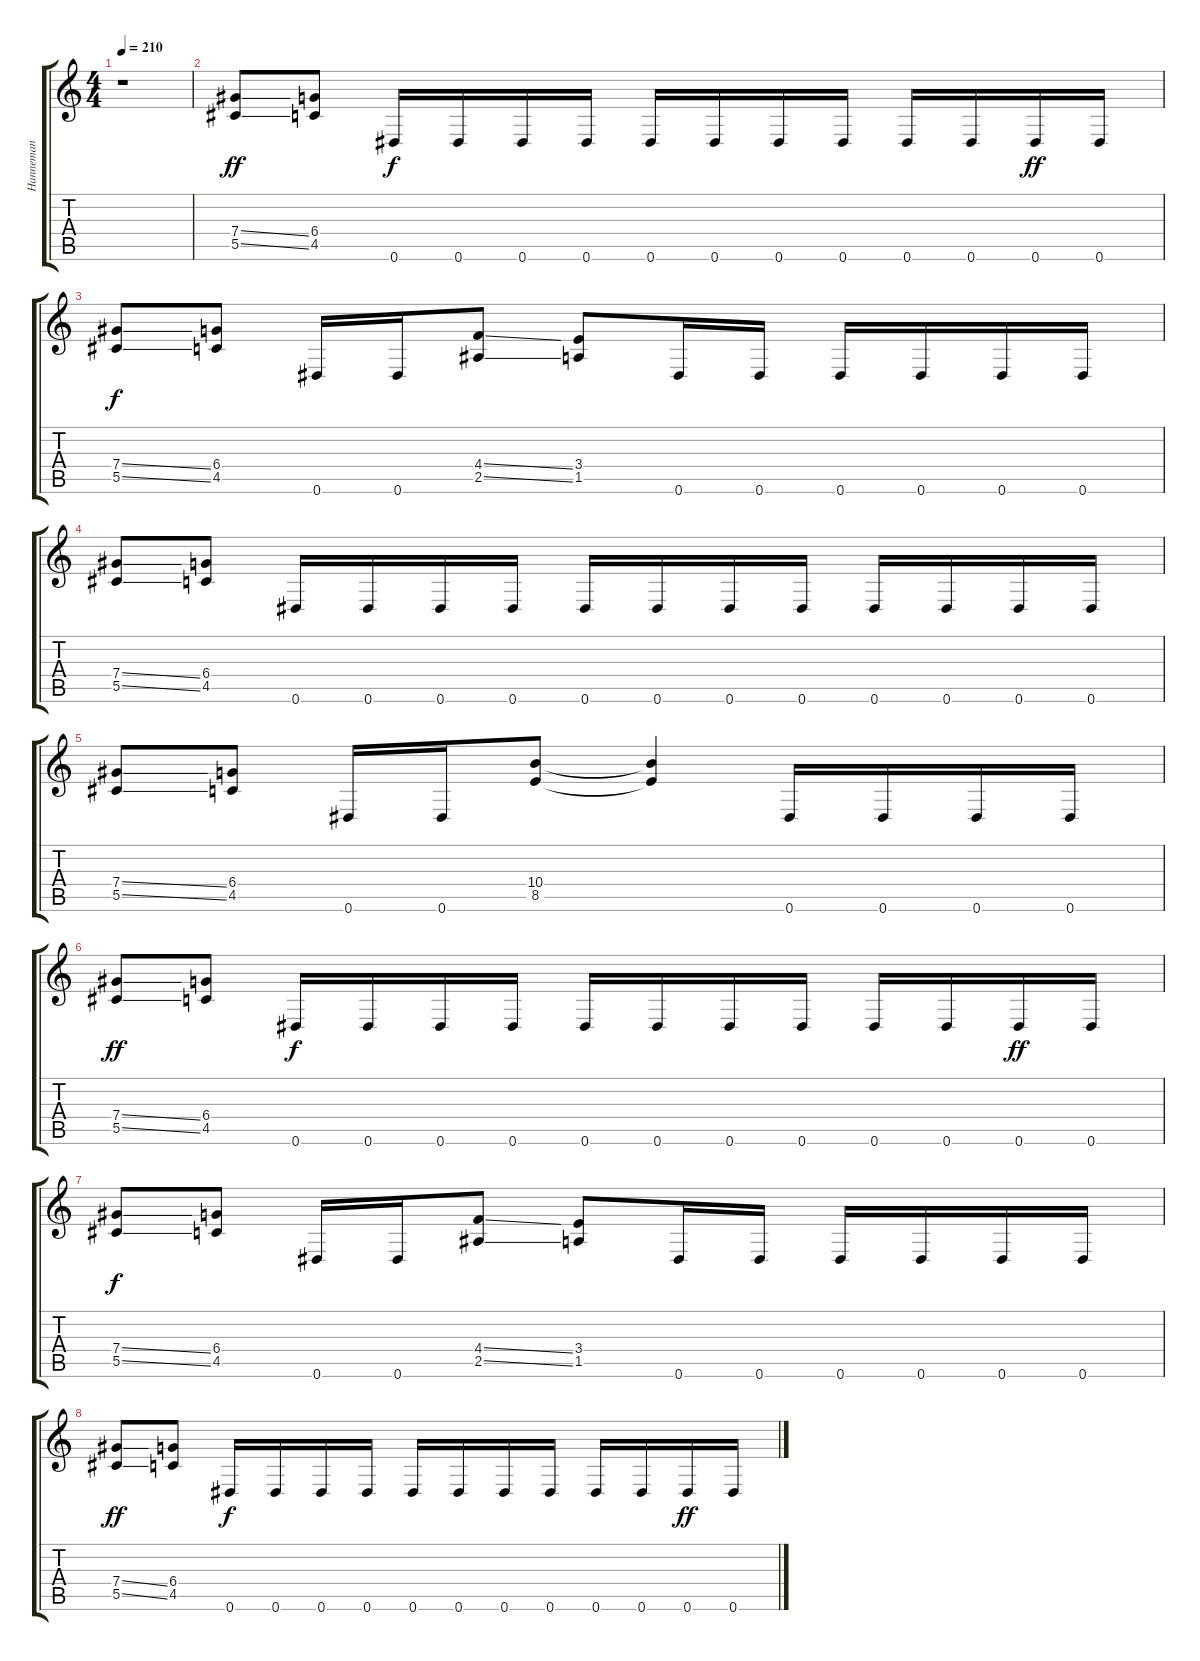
\track ("Hanneman" "Hanneman") {instrument distortionguitar}
\staff {score tabs}
\tuning (Eb4 Bb3 Gb3 Db3 Ab2 Eb2) {hide}
\ts (4 4)
\tempo 210
\clef g2
\ks c
r.1{dy ff} |
(7.4{ss} 5.5{ss}).8 (6.4 4.5).8 0.6.16{dy f} 0.6.16 0.6.16 0.6.16 0.6.16 0.6.16 0.6.16 0.6.16 0.6.16 0.6.16 0.6.16{dy ff} 0.6.16 |
(7.4{ss} 5.5{ss}).8{dy f} (6.4 4.5).8 0.6.16 0.6.16 (4.4{ss} 2.5{ss}).8 (3.4 1.5).8 0.6.16 0.6.16 0.6.16 0.6.16 0.6.16 0.6.16 |
(7.4{ss} 5.5{ss}).8 (6.4 4.5).8 0.6.16 0.6.16 0.6.16 0.6.16 0.6.16 0.6.16 0.6.16 0.6.16 0.6.16 0.6.16 0.6.16 0.6.16 |
(7.4{ss} 5.5{ss}).8 (6.4 4.5).8 0.6.16 0.6.16 (10.4 8.5).8 (10.4{t} 8.5{t}).4 0.6.16 0.6.16 0.6.16 0.6.16 |
(7.4{ss} 5.5{ss}).8{dy ff} (6.4 4.5).8 0.6.16{dy f} 0.6.16 0.6.16 0.6.16 0.6.16 0.6.16 0.6.16 0.6.16 0.6.16 0.6.16 0.6.16{dy ff} 0.6.16 |
(7.4{ss} 5.5{ss}).8{dy f} (6.4 4.5).8 0.6.16 0.6.16 (4.4{ss} 2.5{ss}).8 (3.4 1.5).8 0.6.16 0.6.16 0.6.16 0.6.16 0.6.16 0.6.16 |
(7.4{ss} 5.5{ss}).8{dy ff} (6.4 4.5).8 0.6.16{dy f} 0.6.16 0.6.16 0.6.16 0.6.16 0.6.16 0.6.16 0.6.16 0.6.16 0.6.16 0.6.16{dy ff} 0.6.16
